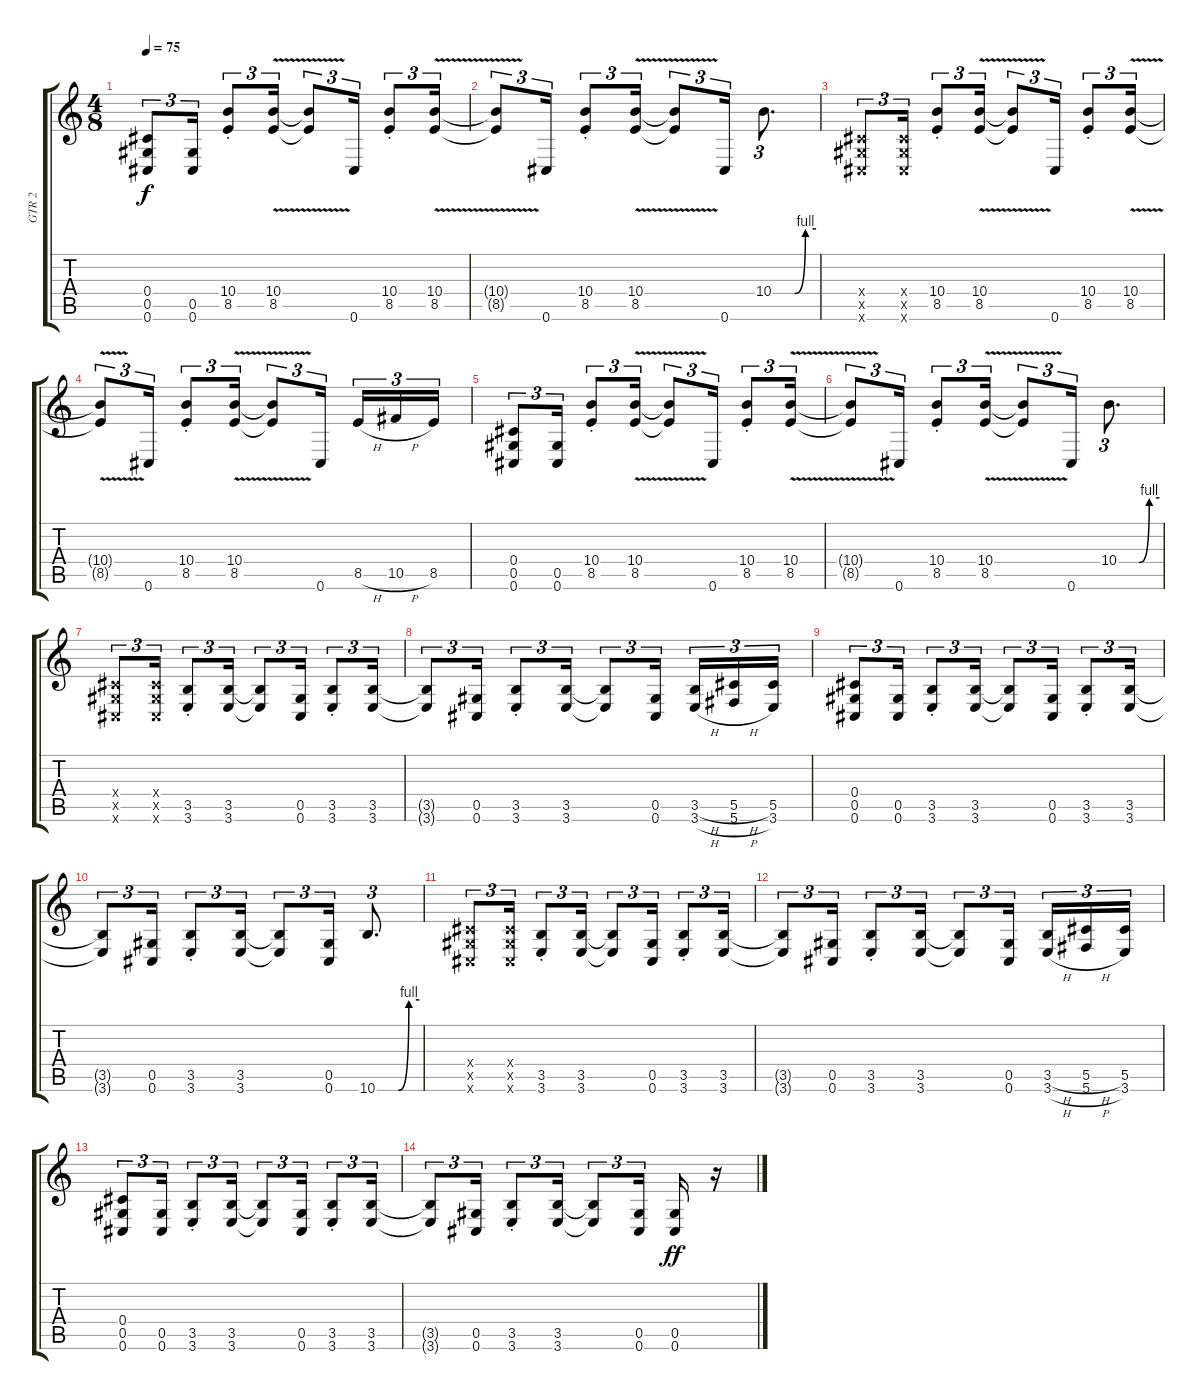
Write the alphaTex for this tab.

\track ("GTR 2" "GTR 2") {instrument overdrivenguitar}
\staff {score tabs}
\tuning (Eb4 Bb3 Gb3 Db3 Ab2 Db2) {hide}
\ts (4 8)
\tempo 75
\clef g2
\ks c
(0.4 0.5 0.6).8{tu (3 2) dy f} (0.5 0.6).16{tu (3 2)} (10.4{st} 8.5{st}).8{tu (3 2)} (10.4{v} 8.5{v}).16{tu (3 2)} (10.4{t} 8.5{t}).8{tu (3 2)} 0.6.16{tu (3 2)} (10.4{st} 8.5{st}).8{tu (3 2)} (10.4{v} 8.5{v}).16{tu (3 2)} |
(10.4{t} 8.5{t}).8{tu (3 2)} 0.6.16{tu (3 2)} (10.4{st} 8.5{st}).8{tu (3 2)} (10.4{v} 8.5{v}).16{tu (3 2)} (10.4{t} 8.5{t}).8{tu (3 2)} 0.6.16{tu (3 2)} 10.4{be (custom 0 0 30 0 45 4 60 4)}.8{d tu (3 2)} |
(0.4{x} 0.5{x} 0.6{x}).8{tu (3 2)} (0.4{x} 0.5{x} 0.6{x}).16{tu (3 2)} (10.4{st} 8.5{st}).8{tu (3 2)} (10.4{v} 8.5{v}).16{tu (3 2)} (10.4{t} 8.5{t}).8{tu (3 2)} 0.6.16{tu (3 2)} (10.4{st} 8.5{st}).8{tu (3 2)} (10.4{v} 8.5{v}).16{tu (3 2)} |
(10.4{t} 8.5{t}).8{tu (3 2)} 0.6.16{tu (3 2)} (10.4{st} 8.5{st}).8{tu (3 2)} (10.4{v} 8.5{v}).16{tu (3 2)} (10.4{t} 8.5{t}).8{tu (3 2)} 0.6.16{tu (3 2)} 8.5{h}.16{tu (3 2)} 10.5{h}.16{tu (3 2)} 8.5.16{tu (3 2)} |
(0.4 0.5 0.6).8{tu (3 2)} (0.5 0.6).16{tu (3 2)} (10.4{st} 8.5{st}).8{tu (3 2)} (10.4{v} 8.5{v}).16{tu (3 2)} (10.4{t} 8.5{t}).8{tu (3 2)} 0.6.16{tu (3 2)} (10.4{st} 8.5{st}).8{tu (3 2)} (10.4{v} 8.5{v}).16{tu (3 2)} |
(10.4{t} 8.5{t}).8{tu (3 2)} 0.6.16{tu (3 2)} (10.4{st} 8.5{st}).8{tu (3 2)} (10.4{v} 8.5{v}).16{tu (3 2)} (10.4{t} 8.5{t}).8{tu (3 2)} 0.6.16{tu (3 2)} 10.4{be (custom 0 0 30 0 45 4 60 4)}.8{d tu (3 2)} |
(0.4{x} 0.5{x} 0.6{x}).8{tu (3 2)} (0.4{x} 0.5{x} 0.6{x}).16{tu (3 2)} (3.5{st} 3.6{st}).8{tu (3 2)} (3.5 3.6).16{tu (3 2)} (3.5{t} 3.6{t}).8{tu (3 2)} (0.5 0.6).16{tu (3 2)} (3.5{st} 3.6{st}).8{tu (3 2)} (3.5 3.6).16{tu (3 2)} |
(3.5{t} 3.6{t}).8{tu (3 2)} (0.5 0.6).16{tu (3 2)} (3.5{st} 3.6{st}).8{tu (3 2)} (3.5 3.6).16{tu (3 2)} (3.5{t} 3.6{t}).8{tu (3 2)} (0.5 0.6).16{tu (3 2)} (3.5{h} 3.6{h}).16{tu (3 2)} (5.5{h} 5.6{h}).16{tu (3 2)} (5.5 3.6).16{tu (3 2)} |
(0.4 0.5 0.6).8{tu (3 2)} (0.5 0.6).16{tu (3 2)} (3.5{st} 3.6{st}).8{tu (3 2)} (3.5 3.6).16{tu (3 2)} (3.5{t} 3.6{t}).8{tu (3 2)} (0.5 0.6).16{tu (3 2)} (3.5{st} 3.6{st}).8{tu (3 2)} (3.5 3.6).16{tu (3 2)} |
(3.5{t} 3.6{t}).8{tu (3 2)} (0.5 0.6).16{tu (3 2)} (3.5{st} 3.6{st}).8{tu (3 2)} (3.5 3.6).16{tu (3 2)} (3.5{t} 3.6{t}).8{tu (3 2)} (0.5 0.6).16{tu (3 2)} 10.6{be (custom 0 0 30 0 45 4 60 4)}.8{d tu (3 2)} |
(0.4{x} 0.5{x} 0.6{x}).8{tu (3 2)} (0.4{x} 0.5{x} 0.6{x}).16{tu (3 2)} (3.5{st} 3.6{st}).8{tu (3 2)} (3.5 3.6).16{tu (3 2)} (3.5{t} 3.6{t}).8{tu (3 2)} (0.5 0.6).16{tu (3 2)} (3.5{st} 3.6{st}).8{tu (3 2)} (3.5 3.6).16{tu (3 2)} |
(3.5{t} 3.6{t}).8{tu (3 2)} (0.5 0.6).16{tu (3 2)} (3.5{st} 3.6{st}).8{tu (3 2)} (3.5 3.6).16{tu (3 2)} (3.5{t} 3.6{t}).8{tu (3 2)} (0.5 0.6).16{tu (3 2)} (3.5{h} 3.6{h}).16{tu (3 2)} (5.5{h} 5.6{h}).16{tu (3 2)} (5.5 3.6).16{tu (3 2)} |
(0.4 0.5 0.6).8{tu (3 2)} (0.5 0.6).16{tu (3 2)} (3.5{st} 3.6{st}).8{tu (3 2)} (3.5 3.6).16{tu (3 2)} (3.5{t} 3.6{t}).8{tu (3 2)} (0.5 0.6).16{tu (3 2)} (3.5{st} 3.6{st}).8{tu (3 2)} (3.5 3.6).16{tu (3 2)} |
(3.5{t} 3.6{t}).8{tu (3 2)} (0.5 0.6).16{tu (3 2)} (3.5{st} 3.6{st}).8{tu (3 2)} (3.5 3.6).16{tu (3 2)} (3.5{t} 3.6{t}).8{tu (3 2)} (0.5 0.6).16{tu (3 2)} (0.5 0.6).16{dy ff} r.16
